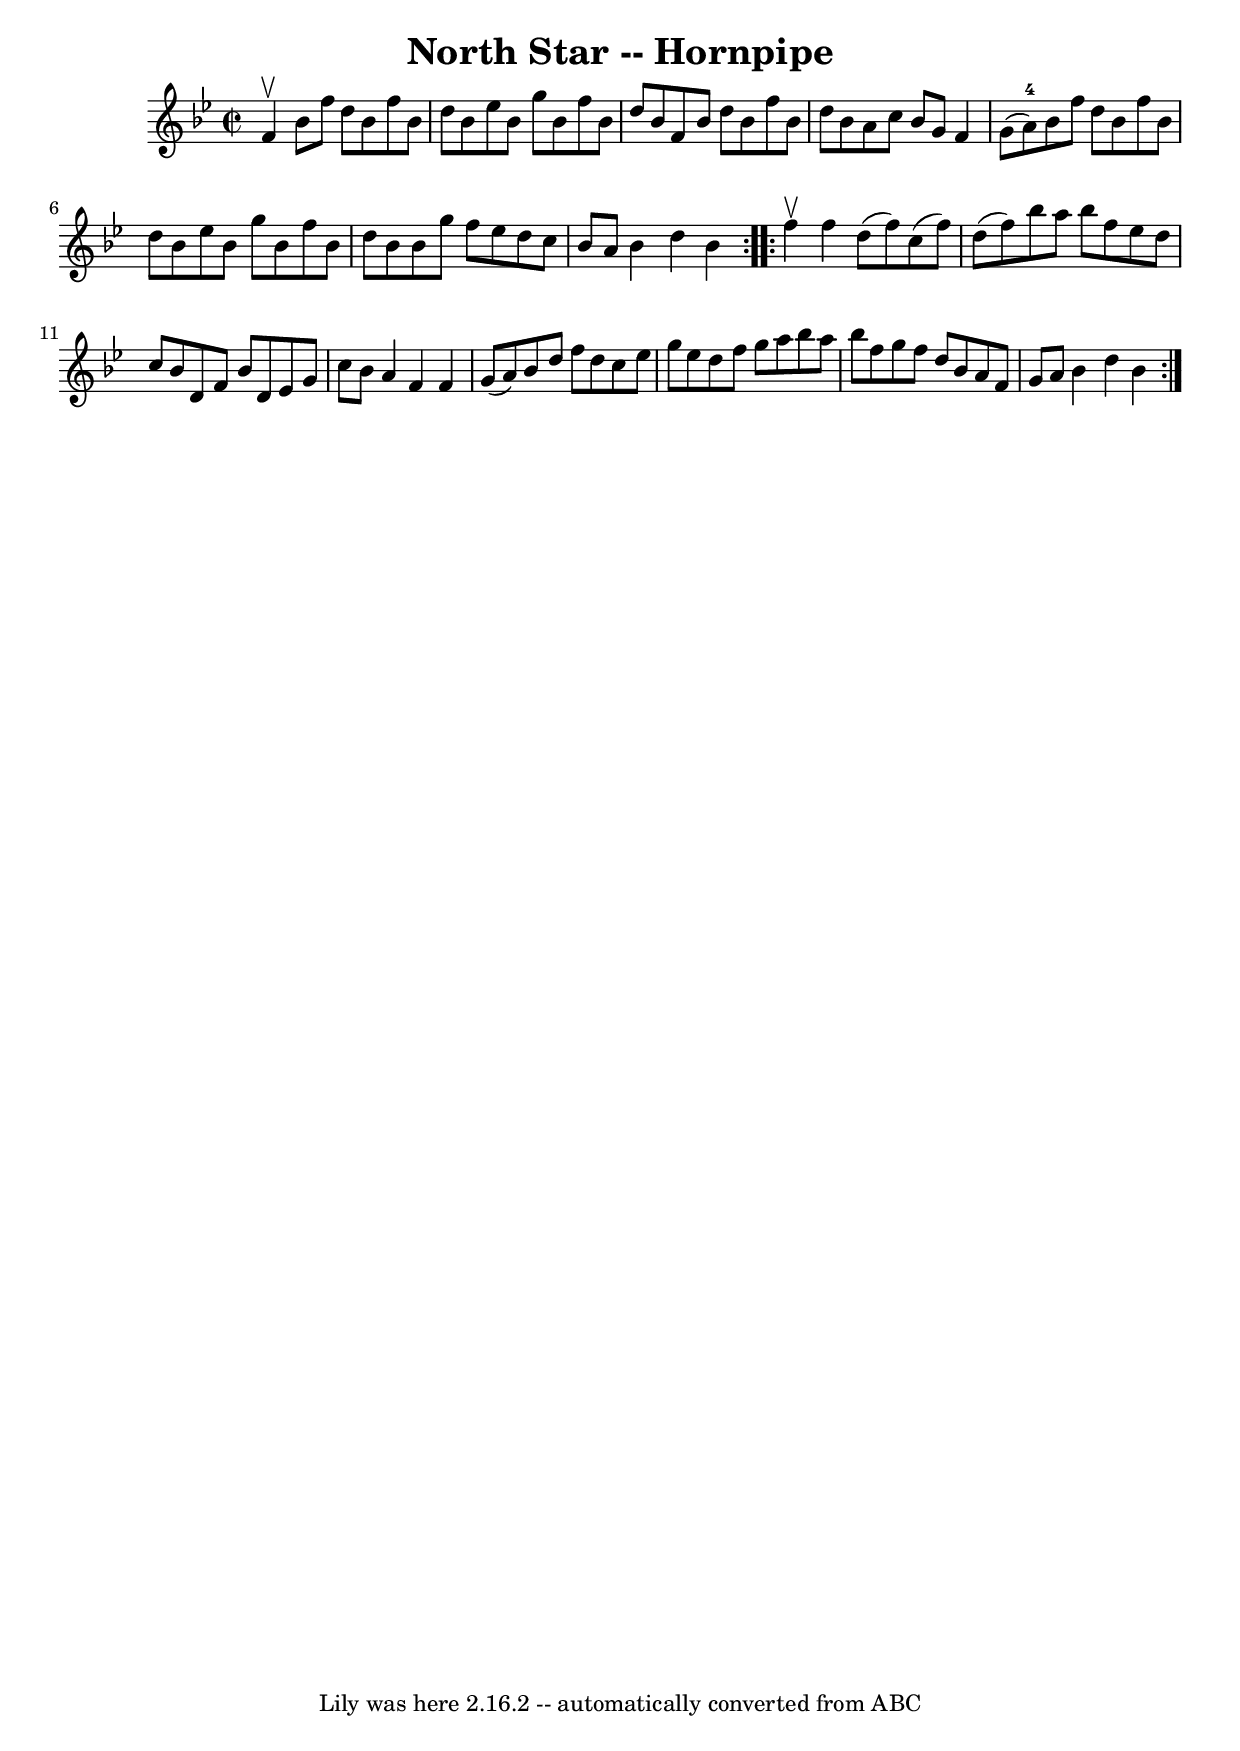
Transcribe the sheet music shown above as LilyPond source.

\version "2.16.2"
\include "Mammoth.ily"
\header {
  %% book = "Cole's 1000 Fiddle Tunes"
 crossRefNumber = "1"
 footnotes = ""
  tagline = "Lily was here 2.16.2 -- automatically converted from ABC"
  title = "North Star -- Hornpipe"

}
voicedefault =  {



  \repeat volta 2 {

    \override Staff.TimeSignature #'style = #'C
    \time 2/2      \key bf \major f'4^\upbow  |
 bf'8 f''8 d''8 bf'8 f''8 bf'8 d''8 bf'8   |
 ef''8 bf'8 g''8 bf'8 f''8 bf'8 d''8 bf'8   |
 f'8 bf'8 d''8 bf'8 f''8 bf'8 d''8 bf'8   |
 a'8 c''8 bf'8 g'8 f'4 g'8 (a'8-4)  |
 bf'8 f''8 d''8 bf'8 f''8 bf'8 d''8 bf'8   |
 ef''8 bf'8 g''8 bf'8 f''8 bf'8 d''8 bf'8   |
 bf'8 g''8 f''8 ef''8 d''8 c''8 bf'8 a'8   |
 bf'4 d''4 bf'4  
  }     

  \repeat volta 2 { f''4^\upbow  |
 f''4 d''8 (f''8) c''8 ( f''8) d''8 (f''8)  |
 bf''8 a''8 bf''8 f''8 ef''8 d''8 c''8 bf'8   |
 d'8 f'8 bf'8 d'8 ef'8 g'8 c''8 bf'8   |
 a'4 f'4 f'4 g'8 (a'8)  |
 bf'8 d''8 f''8 d''8 c''8 ef''8 g''8 ef''8   |
 d''8 f''8 g''8 a''8 bf''8 a''8 bf''8 f''8   |
 g''8 f''8 d''8 bf'8 a'8 f'8 g'8 a'8  |
    
 bf'4 d''4 bf'4  
  }   

}

\score{
  <<

    \context Staff="default"
    {
      \voicedefault 
      
    }

  >>
  \layout {
    
  }
  \midi {
  }

}
